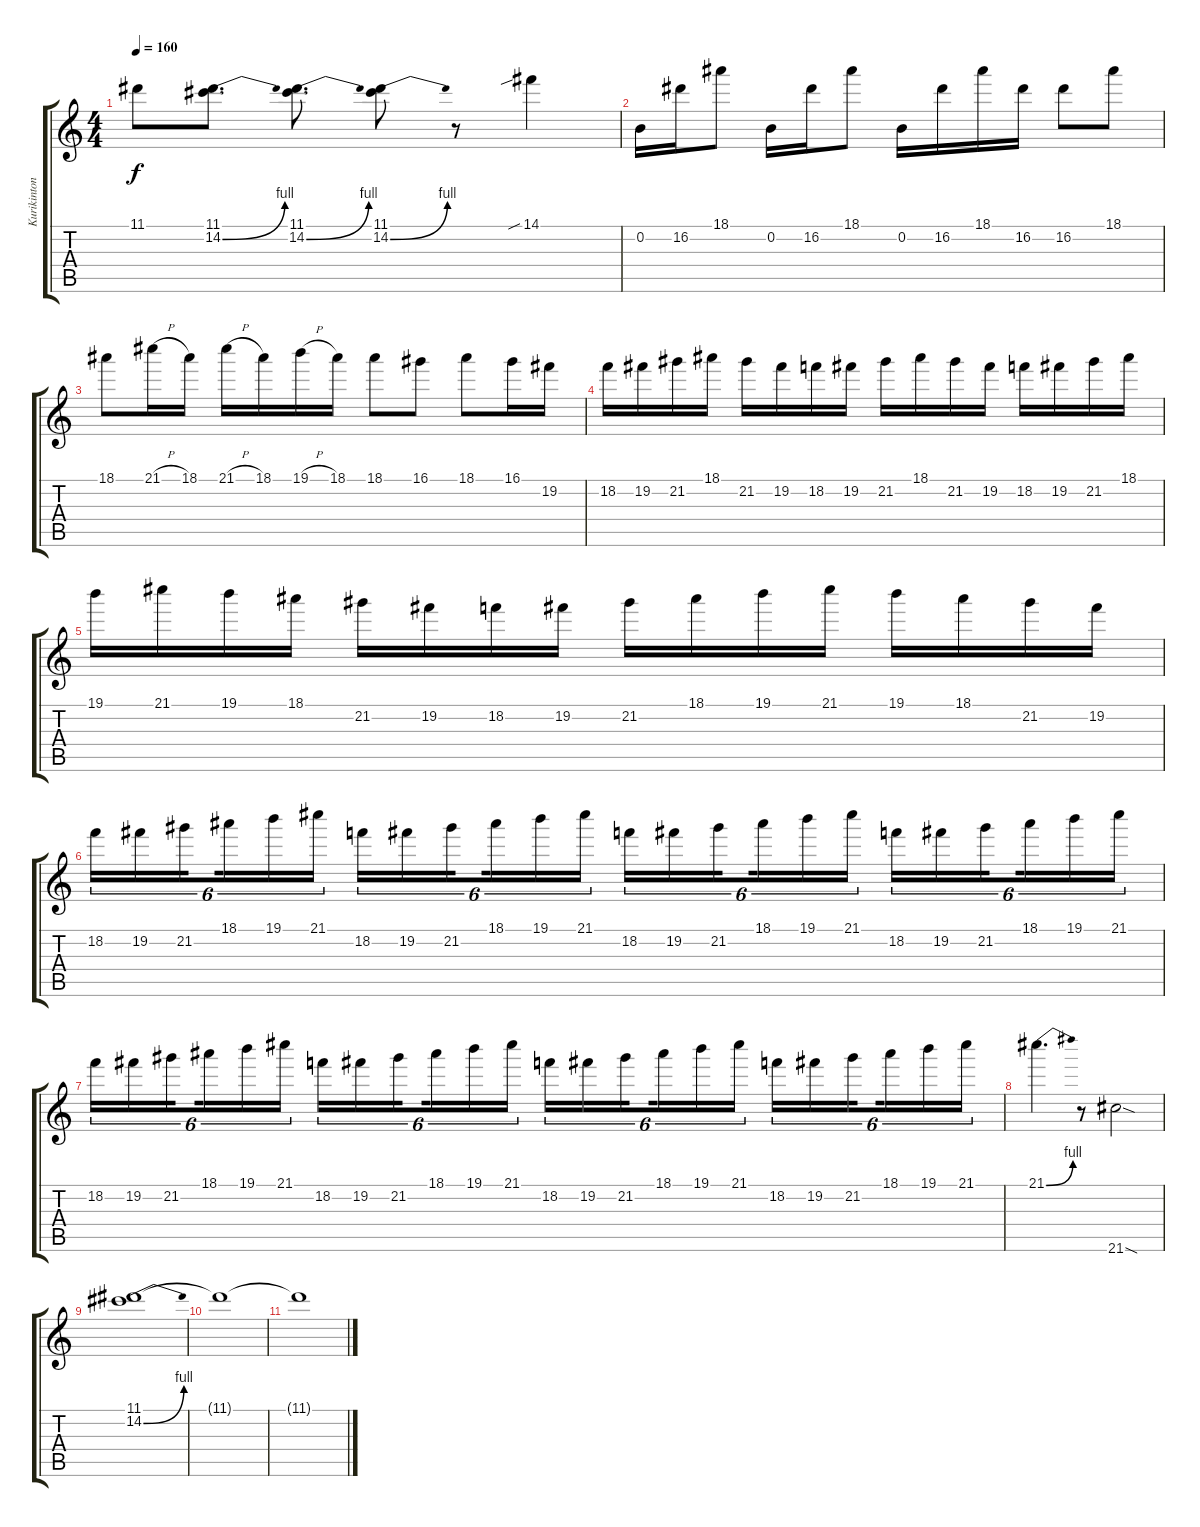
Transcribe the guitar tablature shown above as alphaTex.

\track ("Kurikinton Fox (Lead Guitar)" "Kurikinton") {instrument distortionguitar}
\staff {score tabs}
\tuning (E4 B3 G3 D3 A2 E2) {hide}
\ts (4 4)
\tempo 160
\clef g2
\ks c
11.1{t}.8{dy f} (11.1 14.2{be (bend 0 0 60 4)}).8{d} (11.1 14.2{be (bend 0 0 60 4)}).8{d} (11.1 14.2{be (bend 0 0 60 4)}).8 r.8 14.1{sib}.4 |
0.2.16 16.2.16 18.1.8 0.2.16 16.2.16 18.1.8 0.2.16 16.2.16 18.1.16 16.2.16 16.2.8 18.1.8 |
18.1.8 21.1{h}.16 18.1.16 21.1{h}.16 18.1.16 19.1{h}.16 18.1.16 18.1.8 16.1.8 18.1.8 16.1.16 19.2.16 |
18.2.16 19.2.16 21.2.16 18.1.16 21.2.16 19.2.16 18.2.16 19.2.16 21.2.16 18.1.16 21.2.16 19.2.16 18.2.16 19.2.16 21.2.16 18.1.16 |
19.1.16 21.1.16 19.1.16 18.1.16 21.2.16 19.2.16 18.2.16 19.2.16 21.2.16 18.1.16 19.1.16 21.1.16 19.1.16 18.1.16 21.2.16 19.2.16 |
18.2.16{tu (6 4)} 19.2.16{tu (6 4)} 21.2.16{tu (6 4) beam splitsecondary} 18.1.16{tu (6 4)} 19.1.16{tu (6 4)} 21.1.16{tu (6 4)} 18.2.16{tu (6 4)} 19.2.16{tu (6 4)} 21.2.16{tu (6 4) beam splitsecondary} 18.1.16{tu (6 4)} 19.1.16{tu (6 4)} 21.1.16{tu (6 4)} 18.2.16{tu (6 4)} 19.2.16{tu (6 4)} 21.2.16{tu (6 4) beam splitsecondary} 18.1.16{tu (6 4)} 19.1.16{tu (6 4)} 21.1.16{tu (6 4)} 18.2.16{tu (6 4)} 19.2.16{tu (6 4)} 21.2.16{tu (6 4) beam splitsecondary} 18.1.16{tu (6 4)} 19.1.16{tu (6 4)} 21.1.16{tu (6 4)} |
18.2.16{tu (6 4)} 19.2.16{tu (6 4)} 21.2.16{tu (6 4) beam splitsecondary} 18.1.16{tu (6 4)} 19.1.16{tu (6 4)} 21.1.16{tu (6 4)} 18.2.16{tu (6 4)} 19.2.16{tu (6 4)} 21.2.16{tu (6 4) beam splitsecondary} 18.1.16{tu (6 4)} 19.1.16{tu (6 4)} 21.1.16{tu (6 4)} 18.2.16{tu (6 4)} 19.2.16{tu (6 4)} 21.2.16{tu (6 4) beam splitsecondary} 18.1.16{tu (6 4)} 19.1.16{tu (6 4)} 21.1.16{tu (6 4)} 18.2.16{tu (6 4)} 19.2.16{tu (6 4)} 21.2.16{tu (6 4) beam splitsecondary} 18.1.16{tu (6 4)} 19.1.16{tu (6 4)} 21.1.16{tu (6 4)} |
21.1{be (bend 0 0 60 4)}.4{d} r.8 21.6{sod}.2 |
(11.1 14.2{be (bend 0 0 60 4)}).1 |
11.1{t}.1 |
11.1{t}.1
